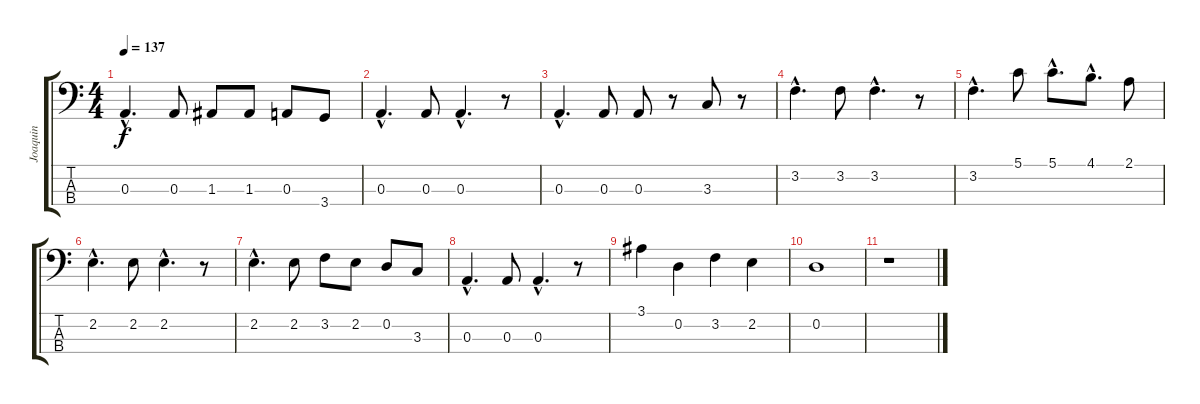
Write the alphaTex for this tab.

\track ("Joaquin" "Joaquin") {instrument electricbassfinger}
\staff {score tabs}
\tuning (G2 D2 A1 E1) {hide}
\ts (4 4)
\tempo 137
\clef f4
\ks c
0.3{hac}.4{d dy f} 0.3.8 1.3.8 1.3.8 0.3.8 3.4.8 |
0.3{hac}.4{d} 0.3.8 0.3{hac}.4{d} r.8 |
0.3{hac}.4{d} 0.3.8 0.3.8 r.8 3.3.8 r.8 |
3.2{hac}.4{d} 3.2.8 3.2{hac}.4{d} r.8 |
3.2{hac}.4{d} 5.1.8 5.1{hac}.8{d} 4.1{hac}.8{d} 2.1.8 |
2.2{hac}.4{d} 2.2.8 2.2{hac}.4{d} r.8 |
2.2{hac}.4{d} 2.2.8 3.2.8 2.2.8 0.2.8 3.3.8 |
0.3{hac}.4{d} 0.3.8 0.3{hac}.4{d} r.8 |
3.1.4 0.2.4 3.2.4 2.2.4 |
0.2.1 |
r.1
